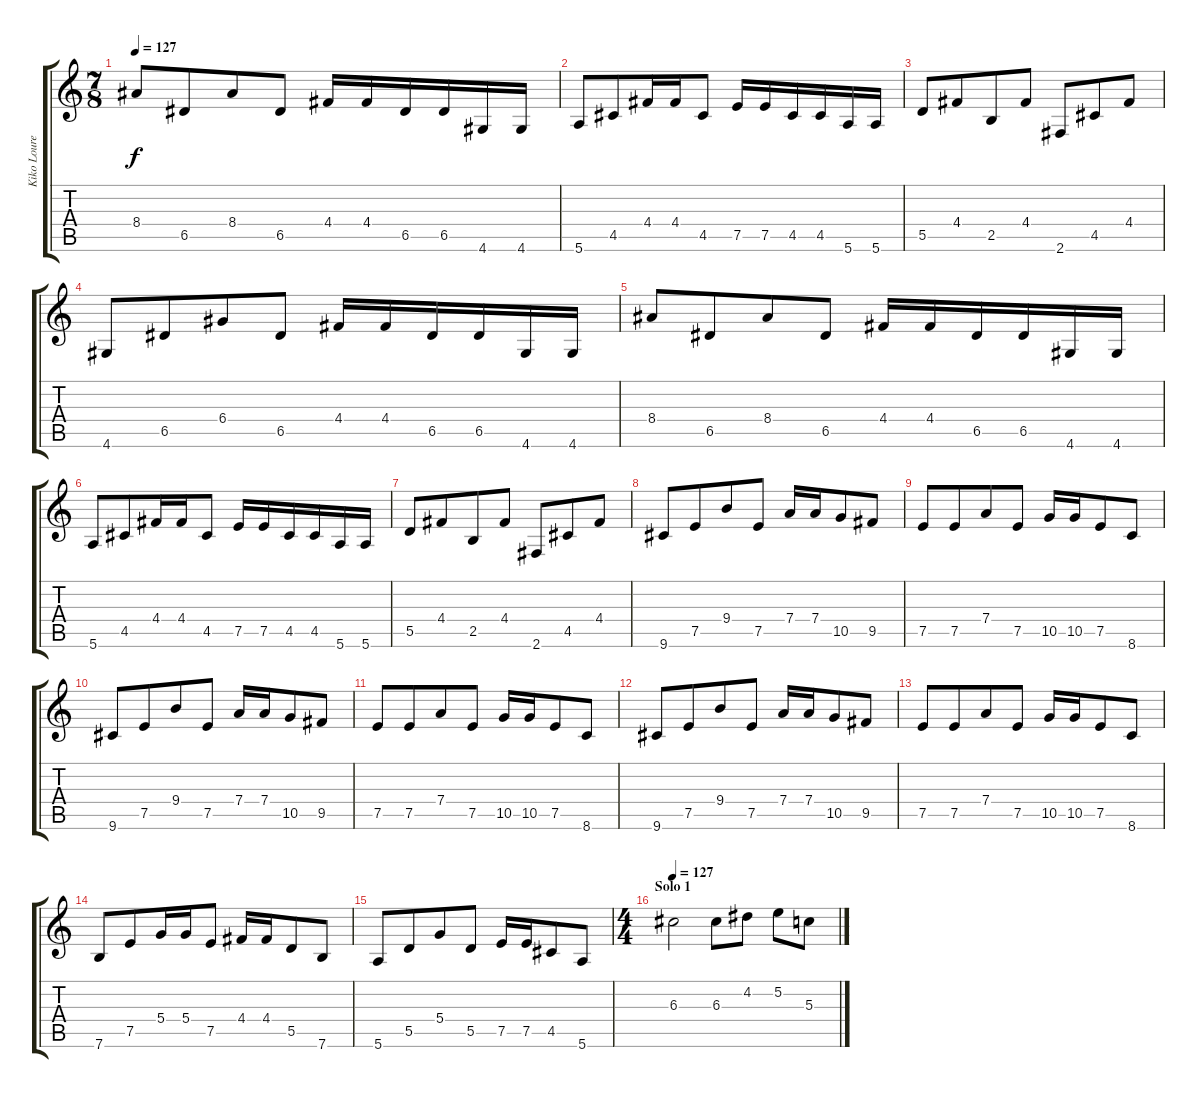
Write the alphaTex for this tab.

\track ("Kiko Loureiro" "Kiko Loure") {instrument distortionguitar}
\staff {score tabs}
\tuning (E4 B3 G3 D3 A2 E2) {hide}
\ts (7 8)
\tempo 127
\clef g2
\ks c
8.4.8{dy f} 6.5.8 8.4.8 6.5.8 4.4.16 4.4.16 6.5.16 6.5.16 4.6.16 4.6.16 |
5.6.8 4.5.8 4.4.16 4.4.16 4.5.8 7.5.16 7.5.16 4.5.16 4.5.16 5.6.16 5.6.16 |
5.5.8 4.4.8 2.5.8 4.4.8 2.6.8 4.5.8 4.4.8 |
4.6.8 6.5.8 6.4.8 6.5.8 4.4.16 4.4.16 6.5.16 6.5.16 4.6.16 4.6.16 |
8.4.8 6.5.8 8.4.8 6.5.8 4.4.16 4.4.16 6.5.16 6.5.16 4.6.16 4.6.16 |
5.6.8 4.5.8 4.4.16 4.4.16 4.5.8 7.5.16 7.5.16 4.5.16 4.5.16 5.6.16 5.6.16 |
5.5.8 4.4.8 2.5.8 4.4.8 2.6.8 4.5.8 4.4.8 |
9.6.8 7.5.8 9.4.8 7.5.8 7.4.16 7.4.16 10.5.8 9.5.8 |
7.5.8 7.5.8 7.4.8 7.5.8 10.5.16 10.5.16 7.5.8 8.6.8 |
9.6.8 7.5.8 9.4.8 7.5.8 7.4.16 7.4.16 10.5.8 9.5.8 |
7.5.8 7.5.8 7.4.8 7.5.8 10.5.16 10.5.16 7.5.8 8.6.8 |
9.6.8 7.5.8 9.4.8 7.5.8 7.4.16 7.4.16 10.5.8 9.5.8 |
7.5.8 7.5.8 7.4.8 7.5.8 10.5.16 10.5.16 7.5.8 8.6.8 |
7.6.8 7.5.8 5.4.16 5.4.16 7.5.8 4.4.16 4.4.16 5.5.8 7.6.8 |
5.6.8 5.5.8 5.4.8 5.5.8 7.5.16 7.5.16 4.5.8 5.6.8 |
\ts (4 4)
\section ("" "Solo 1")
\tempo 127
6.3.2{volume 16} 6.3.8 4.2.8 5.2.8 5.3.8
